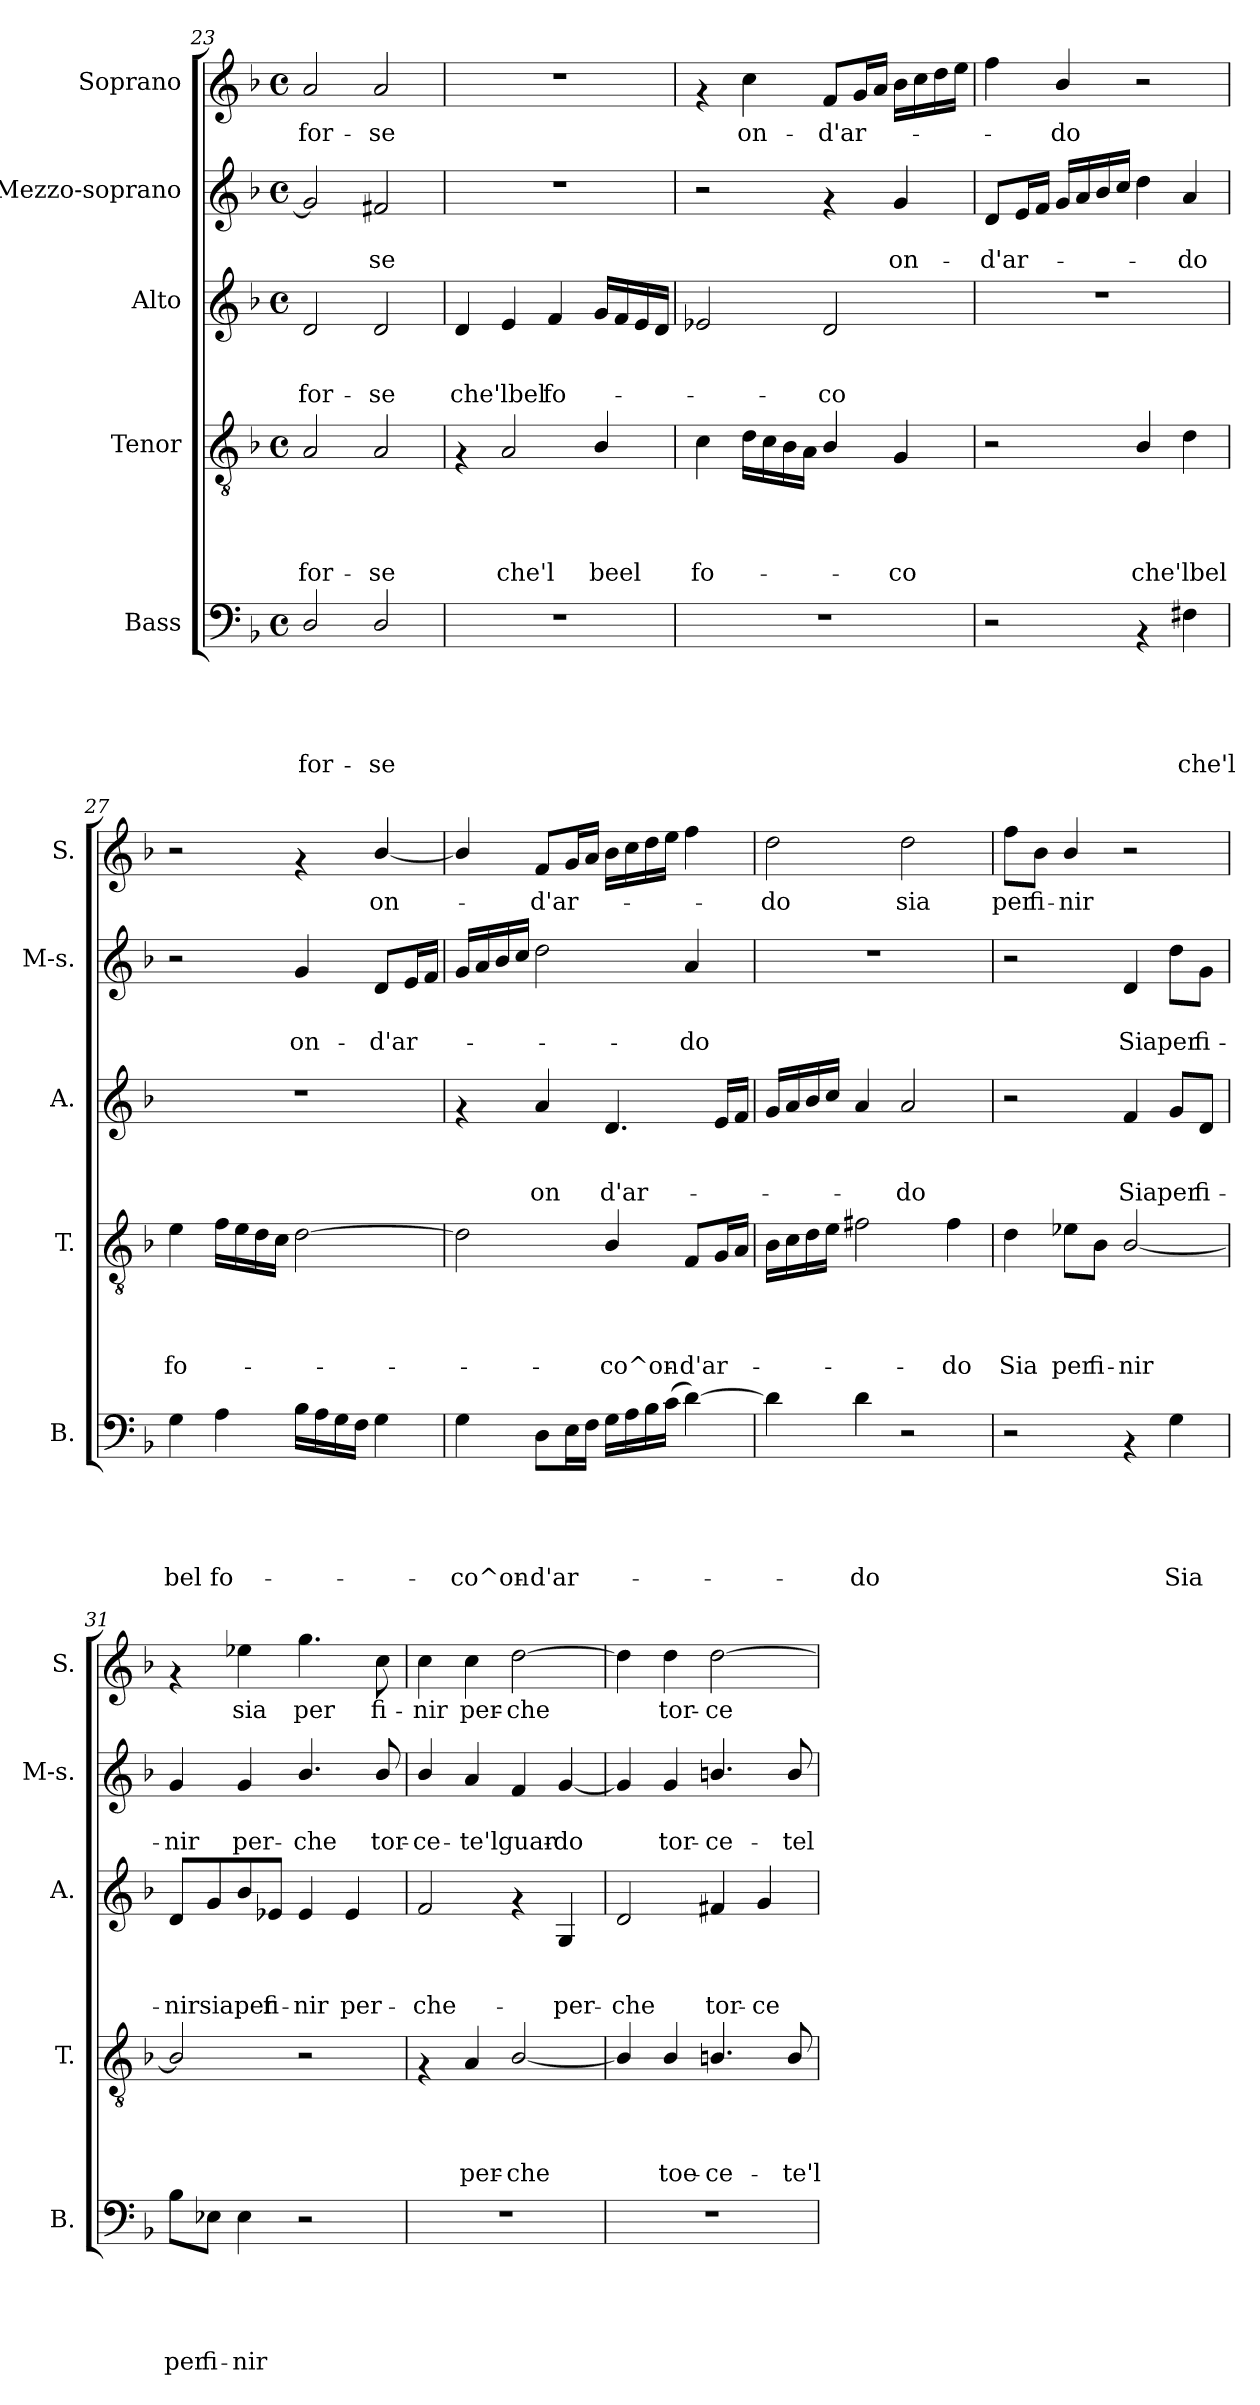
**kern	**text	**text	**text	**text	**text	**kern	**text	**text	**text	**text	**kern	**text	**text	**text	**kern	**text	**text	**kern	**text
*part5	*part5	*part5	*part5	*part5	*part5	*part4	*part4	*part4	*part4	*part4	*part3	*part3	*part3	*part3	*part2	*part2	*part2	*part1	*part1
*staff5	*staff5	*staff5	*staff5	*staff5	*staff5	*staff4	*staff4	*staff4	*staff4	*staff4	*staff3	*staff3	*staff3	*staff3	*staff2	*staff2	*staff2	*staff1	*staff1
*I"Bass	*	*	*	*	*	*I"Tenor	*	*	*	*	*I"Alto	*	*	*	*I"Mezzo-soprano	*	*	*I"Soprano	*
*I'B.	*	*	*	*	*	*I'T.	*	*	*	*	*I'A.	*	*	*	*I'M-s.	*	*	*I'S.	*
*clefF4	*	*	*	*	*	*clefGv2	*	*	*	*	*clefG2	*	*	*	*clefG2	*	*	*clefG2	*
*k[b-]	*	*	*	*	*	*k[b-]	*	*	*	*	*k[b-]	*	*	*	*k[b-]	*	*	*k[b-]	*
*F:	*	*	*	*	*	*F:	*	*	*	*	*F:	*	*	*	*F:	*	*	*F:	*
*M4/4	*	*	*	*	*	*M4/4	*	*	*	*	*M4/4	*	*	*	*M4/4	*	*	*M4/4	*
*met(c)	*	*	*	*	*	*met(c)	*	*	*	*	*met(c)	*	*	*	*met(c)	*	*	*met(c)	*
=23	=23	=23	=23	=23	=23	=23	=23	=23	=23	=23	=23	=23	=23	=23	=23	=23	=23	=23	=23
!	!	!	!	!	!LO:LY:b	!	!	!	!	!LO:LY:b	!	!	!	!LO:LY:b	!	!	!	!	!LO:LY:b
2D/	.	.	.	.	for-	2A/	.	.	.	for-	2d/	.	.	for-	2g/]	.	.	2a/	for-
!	!	!	!	!	!LO:LY:b	!	!	!	!	!LO:LY:b	!	!	!	!LO:LY:b	!	!	!LO:LY:b	!	!LO:LY:b
2D/	.	.	.	.	-se	2A/	.	.	.	-se	2d/	.	.	-se	2f#X/	.	-se	2a/	-se
=24	=24	=24	=24	=24	=24	=24	=24	=24	=24	=24	=24	=24	=24	=24	=24	=24	=24	=24	=24
!	!	!	!	!	!	!	!	!	!	!	!	!	!	!LO:LY:b	!	!	!	!	!
1r	.	.	.	.	.	4rF	.	.	.	.	4d/	.	.	che'lbel	1r	.	.	1r	.
!	!	!	!	!	!	!	!	!	!	!LO:LY:b	!	!	!	!	!	!	!	!	!
.	.	.	.	.	.	2A/	.	.	.	che'l	4e/	.	.	.	.	.	.	.	.
!	!	!	!	!	!	!	!	!	!	!	!	!	!	!LO:LY:b	!	!	!	!	!
.	.	.	.	.	.	.	.	.	.	.	4f/	.	.	fo-	.	.	.	.	.
!	!	!	!	!	!	!	!	!	!	!LO:LY:b	!	!	!	!	!	!	!	!	!
.	.	.	.	.	.	4B-/	.	.	.	beel	16g/LL	.	.	.	.	.	.	.	.
.	.	.	.	.	.	.	.	.	.	.	16f/	.	.	.	.	.	.	.	.
.	.	.	.	.	.	.	.	.	.	.	16e/	.	.	.	.	.	.	.	.
.	.	.	.	.	.	.	.	.	.	.	16d/JJ	.	.	.	.	.	.	.	.
=25	=25	=25	=25	=25	=25	=25	=25	=25	=25	=25	=25	=25	=25	=25	=25	=25	=25	=25	=25
!	!	!	!	!	!	!	!	!	!	!LO:LY:b	!	!	!	!	!	!	!	!	!
1r	.	.	.	.	.	4c\	.	.	.	fo-	2e-X/	.	.	.	2r	.	.	4rf	.
!	!	!	!	!	!	!	!	!	!	!	!	!	!	!	!	!	!	!	!LO:LY:b
.	.	.	.	.	.	16d\LL	.	.	.	.	.	.	.	.	.	.	.	4cc\	on-
.	.	.	.	.	.	16c\	.	.	.	.	.	.	.	.	.	.	.	.	.
.	.	.	.	.	.	16B-\	.	.	.	.	.	.	.	.	.	.	.	.	.
.	.	.	.	.	.	16A\JJ	.	.	.	.	.	.	.	.	.	.	.	.	.
!	!	!	!	!	!	!	!	!	!	!	!	!	!	!LO:LY:b	!	!	!	!	!LO:LY:b
.	.	.	.	.	.	4B-/	.	.	.	.	2d/	.	.	-co	4rf	.	.	8f/L	-d'ar-
.	.	.	.	.	.	.	.	.	.	.	.	.	.	.	.	.	.	16g/L	.
.	.	.	.	.	.	.	.	.	.	.	.	.	.	.	.	.	.	16a/JJ	.
!	!	!	!	!	!	!	!	!	!	!LO:LY:b	!	!	!	!	!	!	!LO:LY:b	!	!
.	.	.	.	.	.	4G/	.	.	.	-co	.	.	.	.	4g/	.	on-	16b-\LL	.
.	.	.	.	.	.	.	.	.	.	.	.	.	.	.	.	.	.	16cc\	.
.	.	.	.	.	.	.	.	.	.	.	.	.	.	.	.	.	.	16dd\	.
.	.	.	.	.	.	.	.	.	.	.	.	.	.	.	.	.	.	16ee\JJ	.
=26	=26	=26	=26	=26	=26	=26	=26	=26	=26	=26	=26	=26	=26	=26	=26	=26	=26	=26	=26
!	!	!	!	!	!	!	!	!	!	!	!	!	!	!	!	!	!LO:LY:b	!	!
2r	.	.	.	.	.	2r	.	.	.	.	1r	.	.	.	8d/L	.	-d'ar-	4ff\	.
.	.	.	.	.	.	.	.	.	.	.	.	.	.	.	16e/L	.	.	.	.
.	.	.	.	.	.	.	.	.	.	.	.	.	.	.	16f/JJ	.	.	.	.
!	!	!	!	!	!	!	!	!	!	!	!	!	!	!	!	!	!	!	!LO:LY:b
.	.	.	.	.	.	.	.	.	.	.	.	.	.	.	16g/LL	.	.	4b-/	-do
.	.	.	.	.	.	.	.	.	.	.	.	.	.	.	16a/	.	.	.	.
.	.	.	.	.	.	.	.	.	.	.	.	.	.	.	16b-/	.	.	.	.
.	.	.	.	.	.	.	.	.	.	.	.	.	.	.	16cc/JJ	.	.	.	.
!	!	!	!	!	!	!	!	!	!	!LO:LY:b	!	!	!	!	!	!	!	!	!
4rAA	.	.	.	.	.	4B-/	.	.	.	che'lbel	.	.	.	.	4dd\	.	.	2r	.
!	!	!	!	!	!LO:LY:b	!	!	!	!	!	!	!	!	!	!	!	!LO:LY:b	!	!
4F#X\	.	.	.	.	che'l	4d\	.	.	.	.	.	.	.	.	4a/	.	-do	.	.
!!LO:PB:g=z
=27	=27	=27	=27	=27	=27	=27	=27	=27	=27	=27	=27	=27	=27	=27	=27	=27	=27	=27	=27
!	!	!	!	!	!LO:LY:b	!	!	!	!	!LO:LY:b	!	!	!	!	!	!	!	!	!
4G\	.	.	.	.	bel	4e\	.	.	.	fo-	1r	.	.	.	2r	.	.	2r	.
!	!	!	!	!	!LO:LY:b	!	!	!	!	!	!	!	!	!	!	!	!	!	!
4A\	.	.	.	.	fo-	16f\LL	.	.	.	.	.	.	.	.	.	.	.	.	.
.	.	.	.	.	.	16e\	.	.	.	.	.	.	.	.	.	.	.	.	.
.	.	.	.	.	.	16d\	.	.	.	.	.	.	.	.	.	.	.	.	.
.	.	.	.	.	.	16c\JJ	.	.	.	.	.	.	.	.	.	.	.	.	.
!	!	!	!	!	!	!	!	!	!	!	!	!	!	!	!	!	!LO:LY:b	!	!
16B-\LL	.	.	.	.	.	[>2d\	.	.	.	.	.	.	.	.	4g/	.	on-	4rf	.
16A\	.	.	.	.	.	.	.	.	.	.	.	.	.	.	.	.	.	.	.
16G\	.	.	.	.	.	.	.	.	.	.	.	.	.	.	.	.	.	.	.
16F\JJ	.	.	.	.	.	.	.	.	.	.	.	.	.	.	.	.	.	.	.
!	!	!	!	!	!	!	!	!	!	!	!	!	!	!	!	!	!LO:LY:b	!	!LO:LY:b
4G\	.	.	.	.	.	.	.	.	.	.	.	.	.	.	8d/L	.	-d'ar-	[<4b-/	on-
.	.	.	.	.	.	.	.	.	.	.	.	.	.	.	16e/L	.	.	.	.
.	.	.	.	.	.	.	.	.	.	.	.	.	.	.	16f/JJ	.	.	.	.
=28	=28	=28	=28	=28	=28	=28	=28	=28	=28	=28	=28	=28	=28	=28	=28	=28	=28	=28	=28
!	!	!	!	!	!LO:LY:b	!	!	!	!	!	!	!	!	!	!	!	!	!	!
4G\	.	.	.	.	-co^on-	2d\]	.	.	.	.	4rf	.	.	.	16g/LL	.	.	4b-/]	.
.	.	.	.	.	.	.	.	.	.	.	.	.	.	.	16a/	.	.	.	.
.	.	.	.	.	.	.	.	.	.	.	.	.	.	.	16b-/	.	.	.	.
.	.	.	.	.	.	.	.	.	.	.	.	.	.	.	16cc/JJ	.	.	.	.
!	!	!	!	!	!LO:LY:b	!	!	!	!	!	!	!	!	!LO:LY:b	!	!	!	!	!LO:LY:b
8D\L	.	.	.	.	-d'ar-	.	.	.	.	.	4a/	.	.	on	2dd\	.	.	8f/L	-d'ar-
16E\L	.	.	.	.	.	.	.	.	.	.	.	.	.	.	.	.	.	16g/L	.
16F\JJ	.	.	.	.	.	.	.	.	.	.	.	.	.	.	.	.	.	16a/JJ	.
!	!	!	!	!	!	!	!	!	!	!LO:LY:b	!	!	!	!LO:LY:b	!	!	!	!	!
16G\LL	.	.	.	.	.	4B-/	.	.	.	-co^on-	4.d/	.	.	d'ar-	.	.	.	16b-\LL	.
16A\	.	.	.	.	.	.	.	.	.	.	.	.	.	.	.	.	.	16cc\	.
16B-\	.	.	.	.	.	.	.	.	.	.	.	.	.	.	.	.	.	16dd\	.
(<16c\JJ	.	.	.	.	.	.	.	.	.	.	.	.	.	.	.	.	.	16ee\JJ	.
!	!	!	!	!	!	!	!	!	!	!LO:LY:b	!	!	!	!	!	!	!LO:LY:b	!	!
[>4d\)	.	.	.	.	.	8F/L	.	.	.	-d'ar-	.	.	.	.	4a/	.	-do	4ff\	.
.	.	.	.	.	.	16G/L	.	.	.	.	16e/LL	.	.	.	.	.	.	.	.
.	.	.	.	.	.	16A/JJ	.	.	.	.	16f/JJ	.	.	.	.	.	.	.	.
=29	=29	=29	=29	=29	=29	=29	=29	=29	=29	=29	=29	=29	=29	=29	=29	=29	=29	=29	=29
!	!	!	!	!	!	!	!	!	!	!	!	!	!	!	!	!	!	!	!LO:LY:b
4d\]	.	.	.	.	.	16B-\LL	.	.	.	.	16g/LL	.	.	.	1r	.	.	2dd\	-do
.	.	.	.	.	.	16c\	.	.	.	.	16a/	.	.	.	.	.	.	.	.
.	.	.	.	.	.	16d\	.	.	.	.	16b-/	.	.	.	.	.	.	.	.
.	.	.	.	.	.	16e\JJ	.	.	.	.	16cc/JJ	.	.	.	.	.	.	.	.
!	!	!	!	!	!LO:LY:b	!	!	!	!	!	!	!	!	!	!	!	!	!	!
4d\	.	.	.	.	-do	2f#X\	.	.	.	.	4a/	.	.	.	.	.	.	.	.
!	!	!	!	!	!	!	!	!	!	!	!	!	!	!LO:LY:b	!	!	!	!	!LO:LY:b
2r	.	.	.	.	.	.	.	.	.	.	2a/	.	.	-do	.	.	.	2dd\	sia
!	!	!	!	!	!	!	!	!	!	!LO:LY:b	!	!	!	!	!	!	!	!	!
.	.	.	.	.	.	4f#\	.	.	.	-do	.	.	.	.	.	.	.	.	.
=30	=30	=30	=30	=30	=30	=30	=30	=30	=30	=30	=30	=30	=30	=30	=30	=30	=30	=30	=30
!	!	!	!	!	!	!	!	!	!	!LO:LY:b	!	!	!	!	!	!	!	!	!LO:LY:b
2r	.	.	.	.	.	4d\	.	.	.	Sia	2r	.	.	.	2r	.	.	8ff\L	per
!	!	!	!	!	!	!	!	!	!	!	!	!	!	!	!	!	!	!	!LO:LY:b
.	.	.	.	.	.	.	.	.	.	.	.	.	.	.	.	.	.	8b-\J	fi-
!	!	!	!	!	!	!	!	!	!	!LO:LY:b	!	!	!	!	!	!	!	!	!LO:LY:b
.	.	.	.	.	.	8e-X\L	.	.	.	per	.	.	.	.	.	.	.	4b-/	-nir
!	!	!	!	!	!	!	!	!	!	!LO:LY:b	!	!	!	!	!	!	!	!	!
.	.	.	.	.	.	8B-\J	.	.	.	fi-	.	.	.	.	.	.	.	.	.
!	!	!	!	!	!	!	!	!	!	!LO:LY:b	!	!	!	!LO:LY:b	!	!	!LO:LY:b	!	!
4rAA	.	.	.	.	.	[<2B-/	.	.	.	-nir	4f/	.	.	Sia	4d/	.	Sia	2r	.
!	!	!	!	!	!LO:LY:b	!	!	!	!	!	!	!	!	!LO:LY:b	!	!	!LO:LY:b	!	!
4G\	.	.	.	.	Sia	.	.	.	.	.	8g/L	.	.	per	8dd\L	.	per	.	.
!	!	!	!	!	!	!	!	!	!	!	!	!	!	!LO:LY:b	!	!	!LO:LY:b	!	!
.	.	.	.	.	.	.	.	.	.	.	8d/J	.	.	fi-	8g\J	.	fi-	.	.
!!LO:PB:g=z
=31	=31	=31	=31	=31	=31	=31	=31	=31	=31	=31	=31	=31	=31	=31	=31	=31	=31	=31	=31
!	!	!	!	!	!LO:LY:b	!	!	!	!	!	!	!	!	!LO:LY:b	!	!	!LO:LY:b	!	!
8B-\L	.	.	.	.	per	2B-/]	.	.	.	.	8d/L	.	.	-nirsiaper	4g/	.	-nir	4rf	.
!	!	!	!	!	!LO:LY:b	!	!	!	!	!	!	!	!	!	!	!	!	!	!
8E-X\J	.	.	.	.	fi-	.	.	.	.	.	8g/	.	.	.	.	.	.	.	.
!	!	!	!	!	!LO:LY:b	!	!	!	!	!	!	!	!	!	!	!	!LO:LY:b	!	!LO:LY:b
4E-\	.	.	.	.	-nir	.	.	.	.	.	8b-/	.	.	.	4g/	.	per-	4ee-X\	sia
!	!	!	!	!	!	!	!	!	!	!	!	!	!	!LO:LY:b	!	!	!	!	!
.	.	.	.	.	.	.	.	.	.	.	8e-X/J	.	.	fi-	.	.	.	.	.
!	!	!	!	!	!	!	!	!	!	!	!	!	!	!LO:LY:b	!	!	!LO:LY:b	!	!LO:LY:b
2r	.	.	.	.	.	2r	.	.	.	.	4e-/	.	.	-nir	4.b-/	.	-che	4.gg\	per
!	!	!	!	!	!	!	!	!	!	!	!	!	!	!LO:LY:b	!	!	!	!	!
.	.	.	.	.	.	.	.	.	.	.	4e-/	.	.	per-	.	.	.	.	.
!	!	!	!	!	!	!	!	!	!	!	!	!	!	!	!	!	!LO:LY:b	!	!LO:LY:b
.	.	.	.	.	.	.	.	.	.	.	.	.	.	.	8b-/	.	tor-	8cc\	fi-
=32	=32	=32	=32	=32	=32	=32	=32	=32	=32	=32	=32	=32	=32	=32	=32	=32	=32	=32	=32
!	!	!	!	!	!	!	!	!	!	!	!	!	!	!LO:LY:b	!	!	!LO:LY:b	!	!LO:LY:b
1r	.	.	.	.	.	4rF	.	.	.	.	2f/	.	.	-che-	4b-/	.	-ce-	4cc\	-nir
!	!	!	!	!	!	!	!	!	!	!LO:LY:b	!	!	!	!	!	!	!LO:LY:b	!	!LO:LY:b
.	.	.	.	.	.	4A/	.	.	.	per-	.	.	.	.	4a/	.	-te'l	4cc\	per-
!	!	!	!	!	!	!	!	!	!	!LO:LY:b	!	!	!	!	!	!	!LO:LY:b	!	!LO:LY:b
.	.	.	.	.	.	[<2B-/	.	.	.	-che	4rf	.	.	.	4f/	.	guar-	[>2dd\	-che
!	!	!	!	!	!	!	!	!	!	!	!	!	!	!LO:LY:b	!	!	!LO:LY:b	!	!
.	.	.	.	.	.	.	.	.	.	.	4G/	.	.	-per-	[<4g/	.	-do	.	.
=33	=33	=33	=33	=33	=33	=33	=33	=33	=33	=33	=33	=33	=33	=33	=33	=33	=33	=33	=33
!	!	!	!	!	!	!	!	!	!	!	!	!	!	!LO:LY:b	!	!	!	!	!
1r	.	.	.	.	.	4B-/]	.	.	.	.	2d/	.	.	-che	4g/]	.	.	4dd\]	.
!	!	!	!	!	!	!	!	!	!	!LO:LY:b	!	!	!	!	!	!	!LO:LY:b	!	!LO:LY:b
.	.	.	.	.	.	4B-/	.	.	.	toe-	.	.	.	.	4g/	.	tor-	4dd\	tor-
!	!	!	!	!	!	!	!	!	!	!LO:LY:b	!	!	!	!LO:LY:b	!	!	!LO:LY:b	!	!LO:LY:b
.	.	.	.	.	.	4.Bn/	.	.	.	-ce-	4f#X/	.	.	tor-	4.bn/	.	-ce-	[>2dd\	-ce-
!	!	!	!	!	!	!	!	!	!	!	!	!	!	!LO:LY:b	!	!	!	!	!
.	.	.	.	.	.	.	.	.	.	.	4g/	.	.	-ce-	.	.	.	.	.
!	!	!	!	!	!	!	!	!	!	!LO:LY:b	!	!	!	!	!	!	!LO:LY:b	!	!
.	.	.	.	.	.	8B/	.	.	.	-te'l	.	.	.	.	8b/	.	-tel	.	.
=	=	=	=	=	=	=	=	=	=	=	=	=	=	=	=	=	=	=	=
*-	*-	*-	*-	*-	*-	*-	*-	*-	*-	*-	*-	*-	*-	*-	*-	*-	*-	*-	*-
